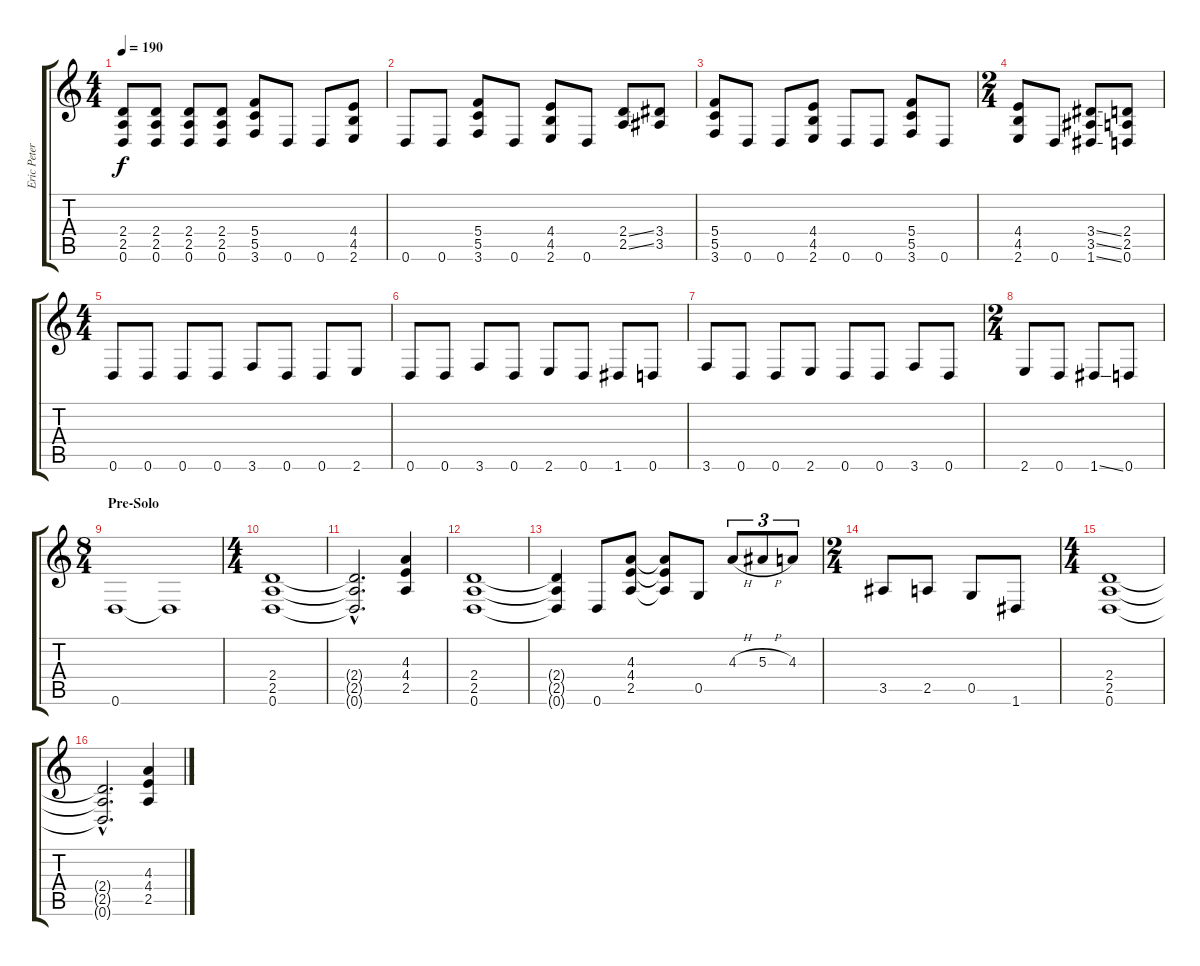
\track ("Eric Peterson - Rythm Guitar" "Eric Peter") {instrument overdrivenguitar}
\staff {score tabs}
\tuning (D4 A3 F3 C3 G2 D2) {hide}
\ts (4 4)
\tempo 190
\clef g2
\ks c
(2.4 2.5 0.6).8{dy f} (2.4 2.5 0.6).8 (2.4 2.5 0.6).8 (2.4 2.5 0.6).8 (5.4 5.5 3.6).8 0.6.8 0.6.8 (4.4 4.5 2.6).8 |
0.6.8 0.6.8 (5.4 5.5 3.6).8 0.6.8 (4.4 4.5 2.6).8 0.6.8 (2.4{ss} 2.5{ss}).8 (3.4 3.5).8 |
(5.4 5.5 3.6).8 0.6.8 0.6.8 (4.4 4.5 2.6).8 0.6.8 0.6.8 (5.4 5.5 3.6).8 0.6.8 |
\ts (2 4)
(4.4 4.5 2.6).8 0.6.8 (3.4{ss} 3.5{ss} 1.6{ss}).8 (2.4 2.5 0.6).8 |
\ts (4 4)
0.6.8 0.6.8 0.6.8 0.6.8 3.6.8 0.6.8 0.6.8 2.6.8 |
0.6.8 0.6.8 3.6.8 0.6.8 2.6.8 0.6.8 1.6.8 0.6.8 |
3.6.8 0.6.8 0.6.8 2.6.8 0.6.8 0.6.8 3.6.8 0.6.8 |
\ts (2 4)
2.6.8 0.6.8 1.6{ss}.8 0.6.8 |
\ts (8 4)
\section ("" "Pre-Solo")
0.6.1 0.6{t}.1 |
\ts (4 4)
(2.4 2.5 0.6).1 |
(2.4{hac t} 2.5{hac t} 0.6{hac t}).2{d} (4.3 4.4 2.5).4 |
(2.4 2.5 0.6).1 |
(2.4{t} 2.5{t} 0.6{t}).4 0.6.8 (4.3 4.4 2.5).8 (4.3{t} 4.4{t} 2.5{t}).8 0.5.8 4.3{h}.8{tu (3 2)} 5.3{h}.8{tu (3 2)} 4.3.8{tu (3 2)} |
\ts (2 4)
3.5.8 2.5.8 0.5.8 1.6.8 |
\ts (4 4)
(2.4 2.5 0.6).1 |
(2.4{hac t} 2.5{hac t} 0.6{hac t}).2{d} (4.3 4.4 2.5).4
